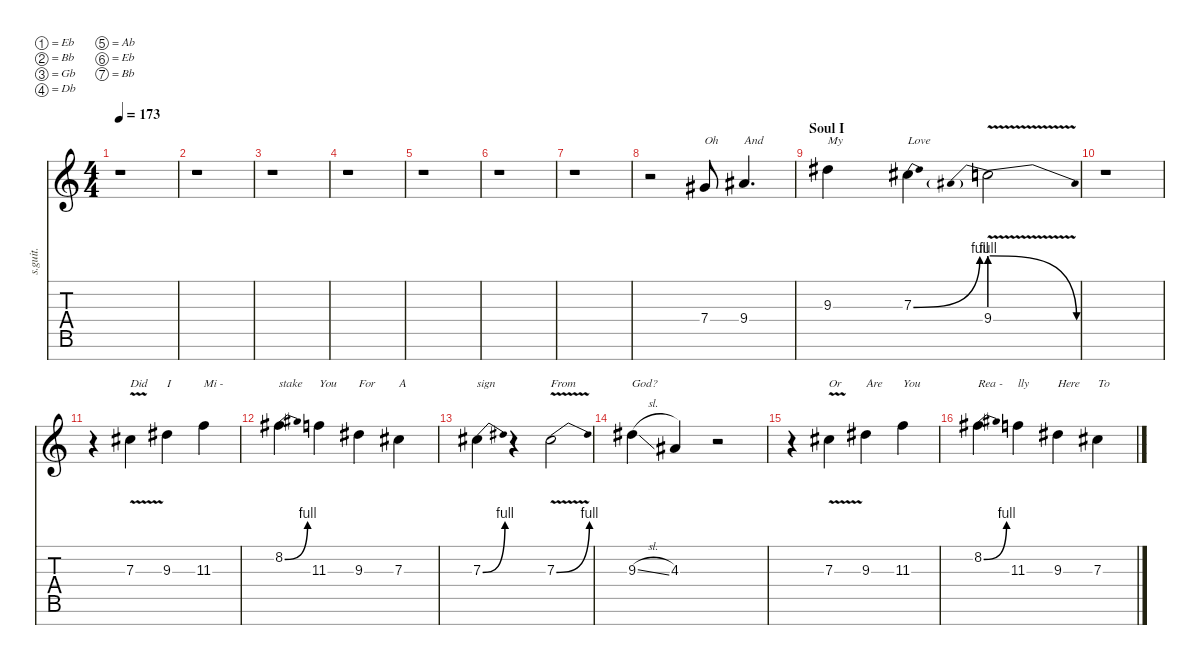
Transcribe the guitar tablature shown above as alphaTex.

\defaultSystemsLayout 4
\hideDynamics
\bracketExtendMode nobrackets
\track ("Vessel" "s.guit.") {instrument bassoon}
\staff {score tabs}
\tuning (Eb4 Bb3 Gb3 Db3 Ab2 Eb2 Bb1)
\displaytranspose 12
\ts (4 4)
\tempo 173
\clef g2
\ks c
r.1{dy mf} |
r.1 |
r.1 |
r.1 |
r.1 |
r.1 |
r.1 |
r.2 7.4{acc #}.8{txt "Oh" lyrics (0 "") lyrics (1 "") lyrics (2 "") lyrics (3 "") lyrics (4 "")} 9.4{acc #}.4{d txt "And" lyrics (0 "") lyrics (1 "") lyrics (2 "") lyrics (3 "") lyrics (4 "")} |
\section ("" "Soul I")
9.3{acc #}.4{txt "My" lyrics (0 "") lyrics (1 "") lyrics (2 "") lyrics (3 "") lyrics (4 "")} 7.3{be (bend 0 0 15 4) acc #}.4{txt "Love" lyrics (0 "") lyrics (1 "") lyrics (2 "") lyrics (3 "") lyrics (4 "")} 9.4{be (prebendrelease 0 4 15 0) v}.2{lyrics (0 "") lyrics (1 "") lyrics (2 "") lyrics (3 "") lyrics (4 "")} |
r.1 |
r.4 7.3{v acc #}.4{txt "Did" lyrics (0 "") lyrics (1 "") lyrics (2 "") lyrics (3 "") lyrics (4 "")} 9.3{acc #}.4{txt "I" lyrics (0 "") lyrics (1 "") lyrics (2 "") lyrics (3 "") lyrics (4 "")} 11.3.4{txt "Mi - " lyrics (0 "") lyrics (1 "") lyrics (2 "") lyrics (3 "") lyrics (4 "")} |
8.2{be (bend 0 0 15 4) acc #}.4{txt "stake" lyrics (0 "") lyrics (1 "") lyrics (2 "") lyrics (3 "") lyrics (4 "")} 11.3.4{txt "You" lyrics (0 "") lyrics (1 "") lyrics (2 "") lyrics (3 "") lyrics (4 "")} 9.3{acc #}.4{txt "For" lyrics (0 "") lyrics (1 "") lyrics (2 "") lyrics (3 "") lyrics (4 "")} 7.3{acc #}.4{txt "A" lyrics (0 "") lyrics (1 "") lyrics (2 "") lyrics (3 "") lyrics (4 "")} |
7.3{be (bend 0 0 15 4) acc #}.4{txt "sign" lyrics (0 "") lyrics (1 "") lyrics (2 "") lyrics (3 "") lyrics (4 "")} r.4 7.3{be (bend 0 0 7.199999999999999 4) v acc #}.2{txt "From" lyrics (0 "") lyrics (1 "") lyrics (2 "") lyrics (3 "") lyrics (4 "")} |
9.3{sl acc #}.4{txt "God?" lyrics (0 "") lyrics (1 "") lyrics (2 "") lyrics (3 "") lyrics (4 "")} 4.3{acc #}.4{lyrics (0 "") lyrics (1 "") lyrics (2 "") lyrics (3 "") lyrics (4 "")} r.2 |
r.4 7.3{v acc #}.4{txt "Or" lyrics (0 "") lyrics (1 "") lyrics (2 "") lyrics (3 "") lyrics (4 "")} 9.3{acc #}.4{txt "Are" lyrics (0 "") lyrics (1 "") lyrics (2 "") lyrics (3 "") lyrics (4 "")} 11.3.4{txt "You" lyrics (0 "") lyrics (1 "") lyrics (2 "") lyrics (3 "") lyrics (4 "")} |
8.2{be (bend 0 0 15 4) acc #}.4{txt "Rea - " lyrics (0 "") lyrics (1 "") lyrics (2 "") lyrics (3 "") lyrics (4 "")} 11.3.4{txt "lly" lyrics (0 "") lyrics (1 "") lyrics (2 "") lyrics (3 "") lyrics (4 "")} 9.3{acc #}.4{txt "Here" lyrics (0 "") lyrics (1 "") lyrics (2 "") lyrics (3 "") lyrics (4 "")} 7.3{acc #}.4{txt "To" lyrics (0 "") lyrics (1 "") lyrics (2 "") lyrics (3 "") lyrics (4 "")}
